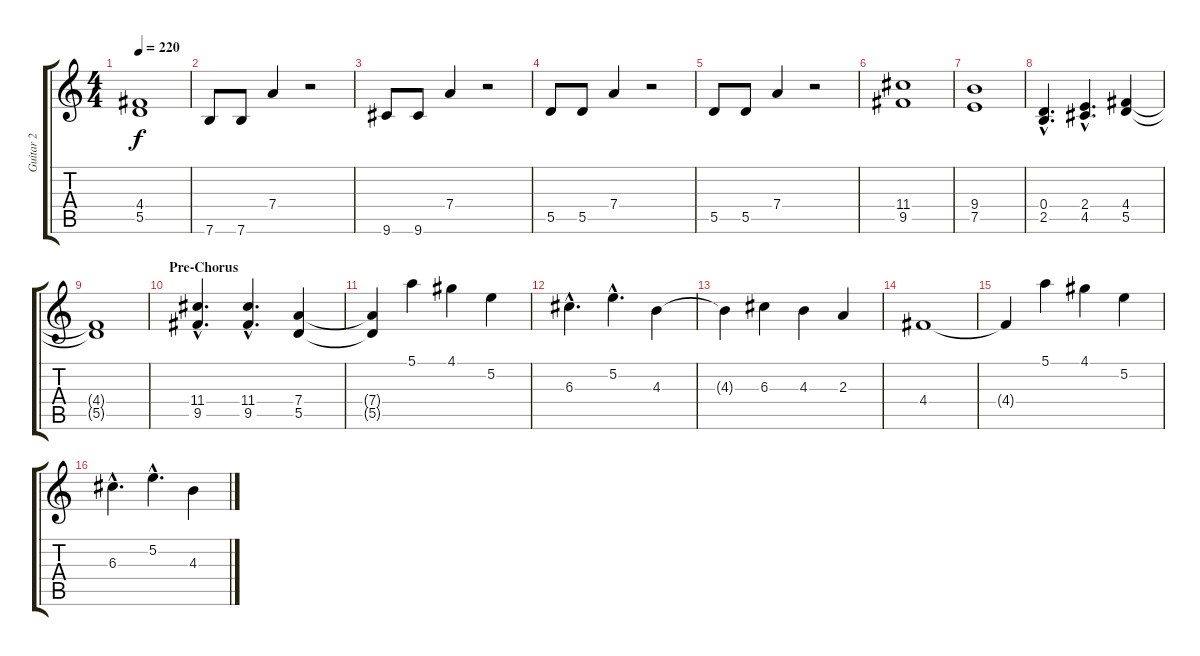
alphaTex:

\track ("Guitar 2" "Guitar 2") {instrument electricguitarclean}
\staff {score tabs}
\tuning (E4 B3 G3 D3 A2 E2) {hide}
\ts (4 4)
\tempo 220
\clef g2
\ks c
(4.4{t} 5.5{t}).1{dy f} |
7.6.8 7.6.8 7.4.4 r.2 |
9.6.8 9.6.8 7.4.4 r.2 |
5.5.8 5.5.8 7.4.4 r.2 |
5.5.8 5.5.8 7.4.4 r.2 |
(11.4 9.5).1 |
(9.4 7.5).1 |
(0.4{hac} 2.5{hac}).4{d} (2.4{hac} 4.5{hac}).4{d} (4.4 5.5).4 |
(4.4{t} 5.5{t}).1 |
\section ("" "Pre-Chorus")
(11.4{hac} 9.5{hac}).4{d} (11.4{hac} 9.5{hac}).4{d} (7.4 5.5).4 |
(7.4{t} 5.5{t}).4 5.1.4 4.1.4 5.2.4 |
6.3{hac}.4{d} 5.2{hac}.4{d} 4.3.4 |
4.3{t}.4 6.3.4 4.3.4 2.3.4 |
4.4.1 |
4.4{t}.4 5.1.4 4.1.4 5.2.4 |
6.3{hac}.4{d} 5.2{hac}.4{d} 4.3.4
